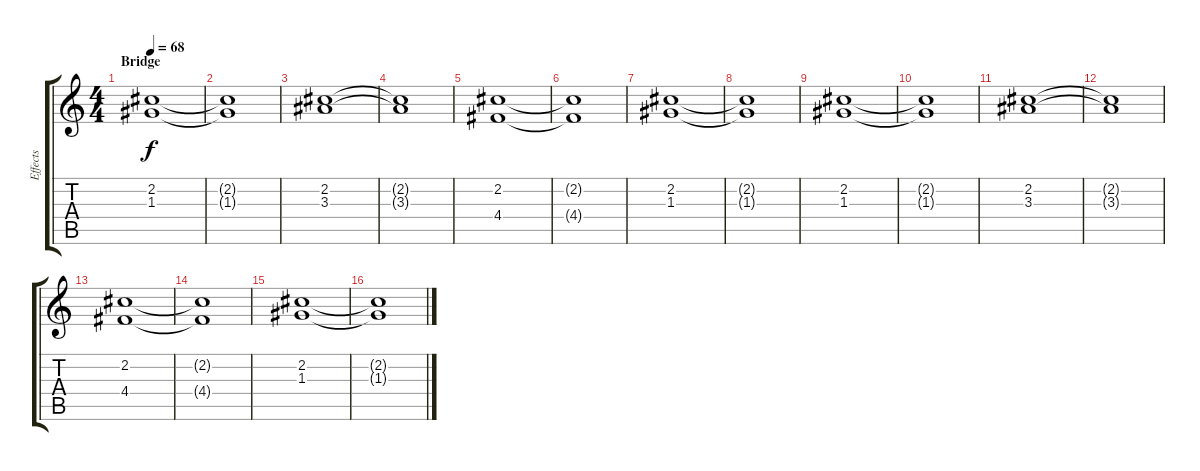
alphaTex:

\track ("Effects" "Effects") {instrument distortionguitar}
\staff {score tabs}
\tuning (E4 B3 G3 D3 A2 E2) {hide}
\ts (4 4)
\section ("" "Bridge")
\tempo 68
\clef g2
\ks c
(2.2 1.3).1{dy f instrument applause} |
(2.2{t} 1.3{t}).1 |
(2.2 3.3).1 |
(2.2{t} 3.3{t}).1 |
(2.2 4.4).1 |
(2.2{t} 4.4{t}).1 |
(2.2 1.3).1 |
(2.2{t} 1.3{t}).1 |
(2.2 1.3).1{instrument applause} |
(2.2{t} 1.3{t}).1 |
(2.2 3.3).1 |
(2.2{t} 3.3{t}).1 |
(2.2 4.4).1 |
(2.2{t} 4.4{t}).1 |
(2.2 1.3).1 |
(2.2{t} 1.3{t}).1
